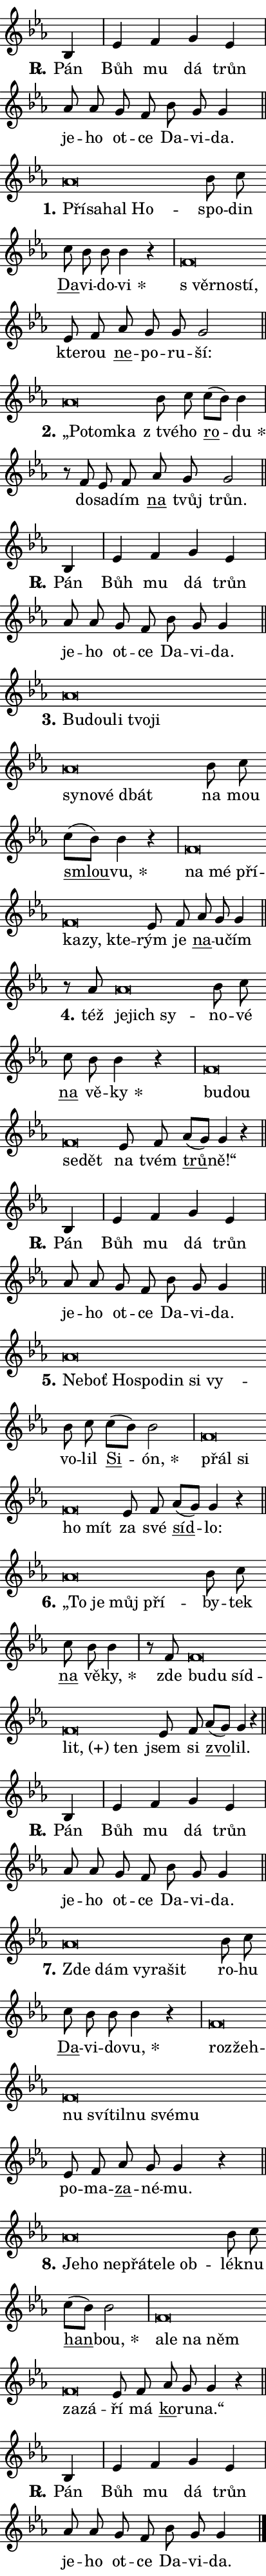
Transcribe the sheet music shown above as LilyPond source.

\version "2.22.1"
\header { tagline = "" }
\paper {
  indent = 0\cm
  top-margin = 0\cm
  right-margin = 0\cm
  bottom-margin = 0\cm
  left-margin = 0\cm
  paper-width = 7\cm
  page-breaking = #ly:one-page-breaking
  system-system-spacing.basic-distance = #11
  score-system-spacing.basic-distance = #11
  ragged-last = ##f
}


%% Author: Thomas Morley
%% https://lists.gnu.org/archive/html/lilypond-user/2020-05/msg00002.html
#(define (line-position grob)
"Returns position of @var[grob} in current system:
   @code{'start}, if at first time-step
   @code{'end}, if at last time-step
   @code{'middle} otherwise
"
  (let* ((col (ly:item-get-column grob))
         (ln (ly:grob-object col 'left-neighbor))
         (rn (ly:grob-object col 'right-neighbor))
         (col-to-check-left (if (ly:grob? ln) ln col))
         (col-to-check-right (if (ly:grob? rn) rn col))
         (break-dir-left
           (and
             (ly:grob-property col-to-check-left 'non-musical #f)
             (ly:item-break-dir col-to-check-left)))
         (break-dir-right
           (and
             (ly:grob-property col-to-check-right 'non-musical #f)
             (ly:item-break-dir col-to-check-right))))
        (cond ((eqv? 1 break-dir-left) 'start)
              ((eqv? -1 break-dir-right) 'end)
              (else 'middle))))

#(define (tranparent-at-line-position vctor)
  (lambda (grob)
  "Relying on @code{line-position} select the relevant enry from @var{vctor}.
Used to determine transparency,"
    (case (line-position grob)
      ((end) (not (vector-ref vctor 0)))
      ((middle) (not (vector-ref vctor 1)))
      ((start) (not (vector-ref vctor 2))))))

noteHeadBreakVisibility =
#(define-music-function (break-visibility)(vector?)
"Makes @code{NoteHead}s transparent relying on @var{break-visibility}"
#{
  \override NoteHead.transparent =
    #(tranparent-at-line-position break-visibility)
#})

#(define delete-ledgers-for-transparent-note-heads
  (lambda (grob)
    "Reads whether a @code{NoteHead} is transparent.
If so this @code{NoteHead} is removed from @code{'note-heads} from
@var{grob}, which is supposed to be @code{LedgerLineSpanner}.
As a result ledgers are not printed for this @code{NoteHead}"
    (let* ((nhds-array (ly:grob-object grob 'note-heads))
           (nhds-list
             (if (ly:grob-array? nhds-array)
                 (ly:grob-array->list nhds-array)
                 '()))
           ;; Relies on the transparent-property being done before
           ;; Staff.LedgerLineSpanner.after-line-breaking is executed.
           ;; This is fragile ...
           (to-keep
             (remove
               (lambda (nhd)
                 (ly:grob-property nhd 'transparent #f))
               nhds-list)))
      ;; TODO find a better method to iterate over grob-arrays, similiar
      ;; to filter/remove etc for lists
      ;; For now rebuilt from scratch
      (set! (ly:grob-object grob 'note-heads)  '())
      (for-each
        (lambda (nhd)
          (ly:pointer-group-interface::add-grob grob 'note-heads nhd))
        to-keep))))

hideNotes = {
  \noteHeadBreakVisibility #begin-of-line-visible
}
unHideNotes = {
  \noteHeadBreakVisibility #all-visible
}

% work-around for resetting accidentals
% https://lilypond.org/doc/v2.23/Documentation/notation/displaying-rhythms#unmetered-music
cadenzaMeasure = {
  \cadenzaOff
  \partial 1024 s1024
  \cadenzaOn
}

#(define-markup-command (accent layout props text) (markup?)
  "Underline accented syllable"
  (interpret-markup layout props
    #{\markup \override #'(offset . 4.3) \underline { #text }#}))

responsum = \markup \concat {
  "R" \hspace #-1.05 \path #0.1 #'((moveto 0 0.07) (lineto 0.9 0.8)) \hspace #0.05 "."
}

\layout {
    \context {
        \Staff
        \remove "Time_signature_engraver"
        \override LedgerLineSpanner.after-line-breaking = #delete-ledgers-for-transparent-note-heads
    }
    \context {
        \Voice {
            \override NoteHead.output-attributes = #'((class . "notehead"))
            \override Hairpin.height = #0.55
        }
    }
    \context {
        \Lyrics {
            \override StanzaNumber.output-attributes = #'((class . "stanzanumber"))
            \override LyricSpace.minimum-distance = #0.9
            \override LyricText.font-name = #"TeX Gyre Schola"
            \override LyricText.font-size = 1
            \override StanzaNumber.font-name = #"TeX Gyre Schola Bold"
            \override StanzaNumber.font-size = 1
        }
    }
}

% magnetic-lyrics.ily
%
%   written by
%     Jean Abou Samra <jean@abou-samra.fr>
%     Werner Lemberg <wl@gnu.org>
%
%   adapted by
%     Jiri Hon <jiri.hon@gmail.com>
%
% Version 2022-Apr-15

% https://www.mail-archive.com/lilypond-user@gnu.org/msg149350.html

#(define (Left_hyphen_pointer_engraver context)
   "Collect syllable-hyphen-syllable occurrences in lyrics and store
them in properties.  This engraver only looks to the left.  For
example, if the lyrics input is @code{foo -- bar}, it does the
following.

@itemize @bullet
@item
Set the @code{text} property of the @code{LyricHyphen} grob between
@q{foo} and @q{bar} to @code{foo}.

@item
Set the @code{left-hyphen} property of the @code{LyricText} grob with
text @q{foo} to the @code{LyricHyphen} grob between @q{foo} and
@q{bar}.
@end itemize

Use this auxiliary engraver in combination with the
@code{lyric-@/text::@/apply-@/magnetic-@/offset!} hook."
   (let ((hyphen #f)
         (text #f))
     (make-engraver
      (acknowledgers
       ((lyric-syllable-interface engraver grob source-engraver)
        (set! text grob)))
      (end-acknowledgers
       ((lyric-hyphen-interface engraver grob source-engraver)
        ;(when (not (grob::has-interface grob 'lyric-space-interface))
          (set! hyphen grob)));)
      ((stop-translation-timestep engraver)
       (when (and text hyphen)
         (ly:grob-set-object! text 'left-hyphen hyphen))
       (set! text #f)
       (set! hyphen #f)))))

#(define (lyric-text::apply-magnetic-offset! grob)
   "If the space between two syllables is less than the value in
property @code{LyricText@/.details@/.squash-threshold}, move the right
syllable to the left so that it gets concatenated with the left
syllable.

Use this function as a hook for
@code{LyricText@/.after-@/line-@/breaking} if the
@code{Left_@/hyphen_@/pointer_@/engraver} is active."
   (let ((hyphen (ly:grob-object grob 'left-hyphen #f)))
     (when hyphen
       (let ((left-text (ly:spanner-bound hyphen LEFT)))
         (when (grob::has-interface left-text 'lyric-syllable-interface)
           (let* ((common (ly:grob-common-refpoint grob left-text X))
                  (this-x-ext (ly:grob-extent grob common X))
                  (left-x-ext
                   (begin
                     ;; Trigger magnetism for left-text.
                     (ly:grob-property left-text 'after-line-breaking)
                     (ly:grob-extent left-text common X)))
                  ;; `delta` is the gap width between two syllables.
                  (delta (- (interval-start this-x-ext)
                            (interval-end left-x-ext)))
                  (details (ly:grob-property grob 'details))
                  (threshold (assoc-get 'squash-threshold details 0.2)))
             (when (< delta threshold)
               (let* (;; We have to manipulate the input text so that
                      ;; ligatures crossing syllable boundaries are not
                      ;; disabled.  For languages based on the Latin
                      ;; script this is essentially a beautification.
                      ;; However, for non-Western scripts it can be a
                      ;; necessity.
                      (lt (ly:grob-property left-text 'text))
                      (rt (ly:grob-property grob 'text))
                      (is-space (grob::has-interface hyphen 'lyric-space-interface))
                      (space (if is-space " " ""))
                      (space-markup (grob-interpret-markup grob " "))
                      (space-size (interval-length (ly:stencil-extent space-markup X)))
                      (extra-delta (if is-space space-size 0))
                      ;; Append new syllable.
                      (ltrt-space (if (and (string? lt) (string? rt))
                                (string-append lt space rt)
                                (make-concat-markup (list lt space rt))))
                      ;; Right-align `ltrt` to the right side.
                      (ltrt-space-markup (grob-interpret-markup
                               grob
                               (make-translate-markup
                                (cons (interval-length this-x-ext) 0)
                                (make-right-align-markup ltrt-space)))))
                 (begin
                   ;; Don't print `left-text`.
                   (ly:grob-set-property! left-text 'stencil #f)
                   ;; Set text and stencil (which holds all collected
                   ;; syllables so far) and shift it to the left.
                   (ly:grob-set-property! grob 'text ltrt-space)
                   (ly:grob-set-property! grob 'stencil ltrt-space-markup)
                   (ly:grob-translate-axis! grob (- (- delta extra-delta)) X))))))))))


#(define (lyric-hyphen::displace-bounds-first grob)
   ;; Make very sure this callback isn't triggered too early.
   (let ((left (ly:spanner-bound grob LEFT))
         (right (ly:spanner-bound grob RIGHT)))
     (ly:grob-property left 'after-line-breaking)
     (ly:grob-property right 'after-line-breaking)
     (ly:lyric-hyphen::print grob)))

squashThreshold = #0.4

\layout {
  \context {
    \Lyrics
    \consists #Left_hyphen_pointer_engraver
    \override LyricText.after-line-breaking =
      #lyric-text::apply-magnetic-offset!
    \override LyricHyphen.stencil = #lyric-hyphen::displace-bounds-first
    \override LyricText.details.squash-threshold = \squashThreshold
    \override LyricHyphen.minimum-distance = 0
    \override LyricHyphen.minimum-length = \squashThreshold
  }
}

squash = \override LyricText.details.squash-threshold = 9999
unSquash = \override LyricText.details.squash-threshold = \squashThreshold

left = \override LyricText.self-alignment-X = #LEFT
unLeft = \revert LyricText.self-alignment-X

starOffset = #(lambda (grob) 
                (let ((x_offset (ly:self-alignment-interface::aligned-on-x-parent grob)))
                  (if (= x_offset 0) 0 (+ x_offset 1.2))))

star = #(define-music-function (syllable)(string?)
"Append star separator at the end of a syllable"
#{
  \once \override LyricText.X-offset = #starOffset
  \lyricmode { \markup {
    #syllable
    \override #'((font-name . "TeX Gyre Schola Bold")) \hspace #0.2 \lower #0.65 \larger "*"
  } }
#})

starAccent = #(define-music-function (syllable)(string?)
"Append star separator at the end of a syllable and make accent"
#{
  \once \override LyricText.X-offset = #starOffset
  \lyricmode { \markup {
    \accent #syllable
    \override #'((font-name . "TeX Gyre Schola Bold")) \hspace #0.2 \lower #0.65 \larger "*"
  } }
#})

breath = #(define-music-function (syllable)(string?)
"Append breathing indicator at the end of a syllable"
#{
  \lyricmode { \markup { #syllable "+" } }
#})

optionalBreath = #(define-music-function (syllable)(string?)
"Append optional breathing indicator at the end of a syllable"
#{
  \lyricmode { \markup { #syllable "(+)" } }
#})


\score {
    <<
        \new Voice = "melody" { \cadenzaOn \key es \major \relative { bes4 \cadenzaMeasure \bar "|" es f g es \cadenzaMeasure \bar "|" as8 as g f bes g g4 \cadenzaMeasure \bar "||" \break }
\relative { as'\breve*1/16 \hideNotes \breve*1/16 \bar "" \breve*1/16 \breve*1/16 \bar "" \unHideNotes bes8 c \bar "" c bes bes bes4 r \cadenzaMeasure \bar "|" f\breve*1/16 \hideNotes \breve*1/16 \breve*1/16 \bar "" \unHideNotes es8 f \bar "" as g g g2 \cadenzaMeasure \bar "||" \break }
\relative { as'\breve*1/16 \hideNotes \breve*1/16 \breve*1/16 \bar "" \unHideNotes bes8 c \bar "" c[( bes)] bes4 \cadenzaMeasure \bar "|" r8 f es8 f \bar "" as g g2 \cadenzaMeasure \bar "||" \break }
\relative { bes4 \cadenzaMeasure \bar "|" es f g es \cadenzaMeasure \bar "|" as8 as g f bes g g4 \cadenzaMeasure \bar "||" \break }
\relative { as'\breve*1/16 \hideNotes \breve*1/16 \bar "" \breve*1/16 \bar "" \breve*1/16 \bar "" \breve*1/16 \bar "" \breve*1/16 \bar "" \breve*1/16 \bar "" \breve*1/16 \breve*1/16 \bar "" \unHideNotes bes8 c \bar "" c[( bes)] bes4 r \cadenzaMeasure \bar "|" f\breve*1/16 \hideNotes \breve*1/16 \bar "" \breve*1/16 \bar "" \breve*1/16 \bar "" \breve*1/16 \breve*1/16 \bar "" \unHideNotes es8 f \bar "" as g g4 \cadenzaMeasure \bar "||" \break }
\relative { r8 as'8 as\breve*1/16 \hideNotes \breve*1/16 \breve*1/16 \bar "" \unHideNotes bes8 c \bar "" c bes bes4 r \cadenzaMeasure \bar "|" f\breve*1/16 \hideNotes \breve*1/16 \bar "" \breve*1/16 \breve*1/16 \bar "" \unHideNotes es8 f \bar "" as[( g)] g4 r \cadenzaMeasure \bar "||" \break }
\relative { bes4 \cadenzaMeasure \bar "|" es f g es \cadenzaMeasure \bar "|" as8 as g f bes g g4 \cadenzaMeasure \bar "||" \break }
\relative { as'\breve*1/16 \hideNotes \breve*1/16 \bar "" \breve*1/16 \bar "" \breve*1/16 \bar "" \breve*1/16 \bar "" \breve*1/16 \breve*1/16 \bar "" \unHideNotes bes8 c \bar "" c[( bes)] bes2 \cadenzaMeasure \bar "|" f\breve*1/16 \hideNotes \breve*1/16 \bar "" \breve*1/16 \breve*1/16 \bar "" \unHideNotes es8 f \bar "" as[( g)] g4 r \cadenzaMeasure \bar "||" \break }
\relative { as'\breve*1/16 \hideNotes \breve*1/16 \bar "" \breve*1/16 \breve*1/16 \bar "" \unHideNotes bes8 c \bar "" c bes bes4 \cadenzaMeasure \bar "|" r8 f8 f\breve*1/16 \hideNotes \breve*1/16 \bar "" \breve*1/16 \bar "" \breve*1/16 \breve*1/16 \bar "" \unHideNotes es8 f \bar "" as[( g)] g4 r \cadenzaMeasure \bar "||" \break }
\relative { bes4 \cadenzaMeasure \bar "|" es f g es \cadenzaMeasure \bar "|" as8 as g f bes g g4 \cadenzaMeasure \bar "||" \break }
\relative { as'\breve*1/16 \hideNotes \breve*1/16 \bar "" \breve*1/16 \bar "" \breve*1/16 \breve*1/16 \bar "" \unHideNotes bes8 c \bar "" c bes bes bes4 r \cadenzaMeasure \bar "|" f\breve*1/16 \hideNotes \breve*1/16 \bar "" \breve*1/16 \bar "" \breve*1/16 \bar "" \breve*1/16 \bar "" \breve*1/16 \bar "" \breve*1/16 \breve*1/16 \bar "" \unHideNotes es8 f \bar "" as g g4 r \cadenzaMeasure \bar "||" \break }
\relative { as'\breve*1/16 \hideNotes \breve*1/16 \bar "" \breve*1/16 \bar "" \breve*1/16 \bar "" \breve*1/16 \bar "" \breve*1/16 \breve*1/16 \bar "" \unHideNotes bes8 c \bar "" c[( bes)] bes2 \cadenzaMeasure \bar "|" f\breve*1/16 \hideNotes \breve*1/16 \bar "" \breve*1/16 \bar "" \breve*1/16 \bar "" \breve*1/16 \breve*1/16 \bar "" \unHideNotes es8 f \bar "" as g g4 r \cadenzaMeasure \bar "||" \break }
\relative { bes4 \cadenzaMeasure \bar "|" es f g es \cadenzaMeasure \bar "|" as8 as g f bes g g4 \cadenzaMeasure \bar "||" \break } \bar "|." }
        \new Lyrics \lyricsto "melody" { \lyricmode { \set stanza = \responsum
Pán Bůh mu dá trůn je -- ho ot -- ce Da -- vi -- da.
\set stanza = "1."
\left Pří -- \squash sa -- hal Ho -- \unLeft \unSquash spo -- din \markup \accent Da -- vi -- do -- \star vi \left "s věr" -- \squash no -- stí, \unLeft \unSquash kte -- rou \markup \accent ne -- po -- ru -- ší:
\set stanza = "2."
\left „Po -- \squash tom -- ka \unLeft \unSquash "z tvé" -- ho \markup \accent ro -- \star du do -- sa -- dím \markup \accent na tvůj trůn.
\set stanza = \responsum
Pán Bůh mu dá trůn je -- ho ot -- ce Da -- vi -- da.
\set stanza = "3."
\left Bu -- \squash dou -- li tvo -- ji sy -- no -- vé dbát \unLeft \unSquash na mou \markup \accent smlou -- \star vu, \left na \squash mé pří -- ka -- zy, kte -- \unLeft \unSquash rým je \markup \accent na -- u -- čím
\set stanza = "4."
též \left je -- \squash jich sy -- \unLeft \unSquash no -- vé \markup \accent na vě -- \star ky \left bu -- \squash dou se -- dět \unLeft \unSquash na tvém \markup \accent trů -- ně!“
\set stanza = \responsum
Pán Bůh mu dá trůn je -- ho ot -- ce Da -- vi -- da.
\set stanza = "5."
\left Ne -- \squash boť Ho -- spo -- din si vy -- \unLeft \unSquash vo -- lil \markup \accent Si -- \star ón, \left přál \squash si ho mít \unLeft \unSquash za své \markup \accent síd -- lo:
\set stanza = "6."
\left „To \squash je můj pří -- \unLeft \unSquash by -- tek \markup \accent na vě -- \star ky, zde \left bu -- \squash du síd -- \optionalBreath lit, ten \unLeft \unSquash jsem si \markup \accent zvo -- lil.
\set stanza = \responsum
Pán Bůh mu dá trůn je -- ho ot -- ce Da -- vi -- da.
\set stanza = "7."
\left Zde \squash dám vy -- ra -- šit \unLeft \unSquash ro -- hu \markup \accent Da -- vi -- do -- \star vu, \left roz -- \squash žeh -- nu sví -- til -- nu své -- mu \unLeft \unSquash po -- ma -- \markup \accent za -- né -- mu.
\set stanza = "8."
\left Je -- \squash ho ne -- přá -- te -- le ob -- \unLeft \unSquash lék -- nu \markup \accent han -- \star bou, \left a -- \squash le na něm za -- zá -- \unLeft \unSquash ří má \markup \accent ko -- ru -- na.“
\set stanza = \responsum
Pán Bůh mu dá trůn je -- ho ot -- ce Da -- vi -- da. } }
    >>
    \layout {}
}
